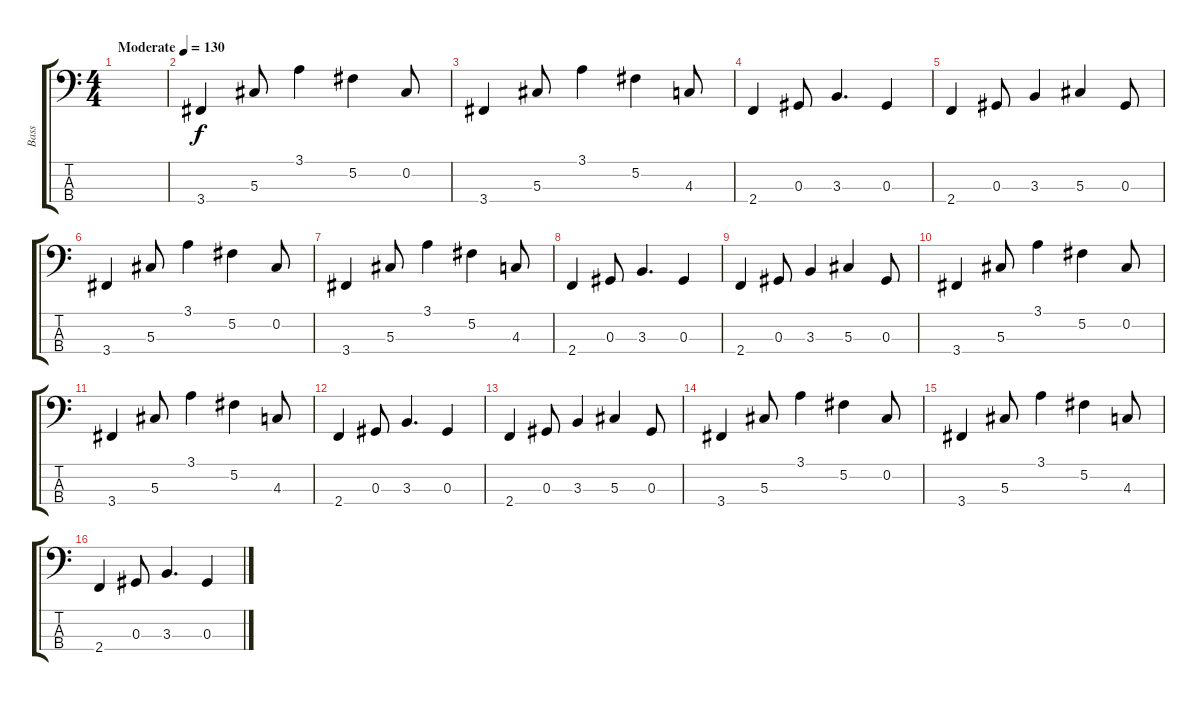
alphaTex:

\track ("Bass" "Bass") {instrument electricbassfinger}
\staff {score tabs}
\tuning (Gb2 Db2 Ab1 Eb1) {hide}
\ts (4 4)
\tempo (130 "Moderate")
\clef f4
\ks c
|
3.4.4 5.3.8 3.1.4 5.2.4 0.2.8 |
3.4.4 5.3.8 3.1.4 5.2.4 4.3.8 |
2.4.4 0.3.8 3.3.4{d} 0.3.4 |
2.4.4 0.3.8 3.3.4 5.3.4 0.3.8 |
3.4.4 5.3.8 3.1.4 5.2.4 0.2.8 |
3.4.4 5.3.8 3.1.4 5.2.4 4.3.8 |
2.4.4 0.3.8 3.3.4{d} 0.3.4 |
2.4.4 0.3.8 3.3.4 5.3.4 0.3.8 |
3.4.4 5.3.8 3.1.4 5.2.4 0.2.8 |
3.4.4 5.3.8 3.1.4 5.2.4 4.3.8 |
2.4.4 0.3.8 3.3.4{d} 0.3.4 |
2.4.4 0.3.8 3.3.4 5.3.4 0.3.8 |
3.4.4 5.3.8 3.1.4 5.2.4 0.2.8 |
3.4.4 5.3.8 3.1.4 5.2.4 4.3.8 |
2.4.4 0.3.8 3.3.4{d} 0.3.4
